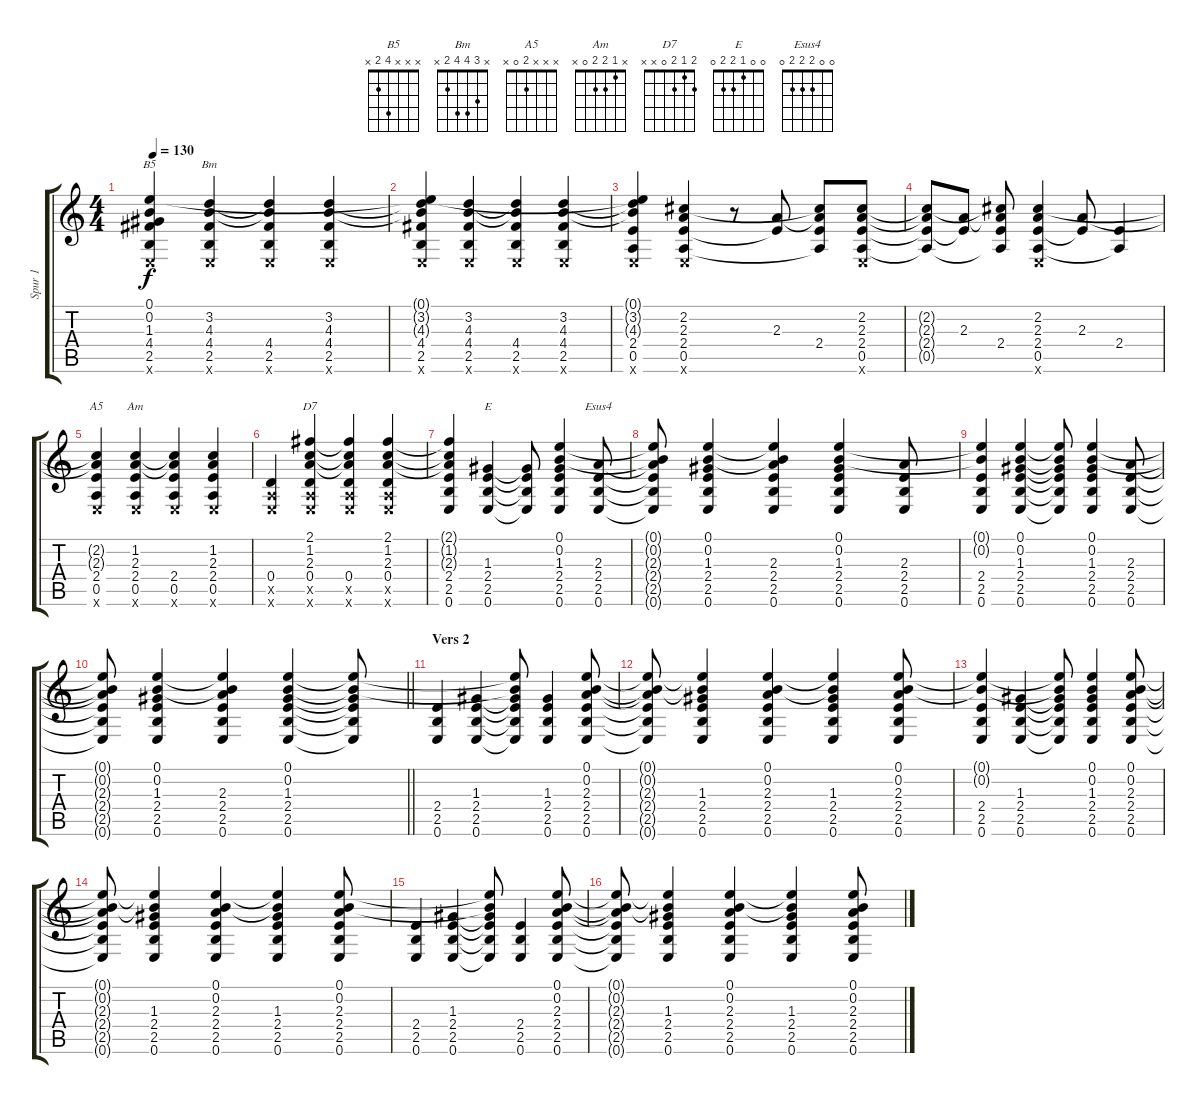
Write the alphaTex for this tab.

\track ("Spur 1" "Spur 1") {instrument acousticguitarnylon}
\staff {score tabs}
\tuning (E4 B3 G3 D3 A2 E2) {hide}
\chord ("B5" x x x 4 2 x)
\chord ("Bm" x 3 4 4 2 x)
\chord ("A5" x x x 2 0 x)
\chord ("Am" x 1 2 2 0 x)
\chord ("D7" 2 1 2 0 x x)
\chord ("E" 0 0 1 2 2 0)
\chord ("Esus4" 0 0 2 2 2 0)
\ts (4 4)
\tempo 130
\clef g2
\ks c
(0.1{t} 0.2{t} 1.3{t} 4.4 2.5 0.6{x}).4{ch "B5" dy f} (3.2 4.3 4.4 2.5 0.6{x}).4{ch "Bm"} (3.2{t} 4.3{t} 4.4 2.5 0.6{x}).4 (3.2 4.3 4.4 2.5 0.6{x}).4 |
(0.1{t} 3.2{t} 4.3{t} 4.4 2.5 0.6{x}).4 (3.2 4.3 4.4 2.5 0.6{x}).4 (3.2{t} 4.3{t} 4.4 2.5 0.6{x}).4 (3.2 4.3 4.4 2.5 0.6{x}).4 |
(0.1{t} 3.2{t} 4.3{t} 2.4 0.5 0.6{x}).4 (2.2 2.3 2.4 0.5 0.6{x}).4 r.8 (2.3 2.4{t}).8 (2.2{t} 2.3{t} 2.4 0.5{t}).8 (2.2 2.3 2.4 0.5 0.6{x}).8 |
(2.2{t} 2.3{t} 2.4{t} 0.5{t}).8 (2.3 2.4{t}).8 (2.2{t} 2.3{t} 2.4 0.5{t}).8 (2.2 2.3 2.4 0.5 0.6{x}).4 (2.3 2.4{t}).8 (2.4 0.5{t}).4 |
(2.2{t} 2.3{t} 2.4 0.5 0.6{x}).4{ch "A5"} (1.2 2.3 2.4 0.5 0.6{x}).4{ch "Am"} (1.2{t} 2.3{t} 2.4 0.5 0.6{x}).4 (1.2 2.3 2.4 0.5 0.6{x}).4 |
(0.4 0.5{x} 0.6{x}).4 (2.1 1.2 2.3 0.4 0.5{x} 0.6{x}).4{ch "D7"} (2.1{t} 1.2{t} 2.3{t} 0.4 0.5{x} 0.6{x}).4 (2.1 1.2 2.3 0.4 0.5{x} 0.6{x}).4 |
(2.1{t} 1.2{t} 2.3{t} 2.4 2.5 0.6).4 (1.3 2.4 2.5 0.6).4{ch "E"} (1.3{t} 2.4{t} 2.5{t} 0.6{t}).8 (0.1 0.2 1.3 2.4 2.5 0.6).4 (2.3 2.4 2.5 0.6).8{ch "Esus4"} |
(0.1{t} 0.2{t} 2.3{t} 2.4{t} 2.5{t} 0.6{t}).8 (0.1 0.2 1.3 2.4 2.5 0.6).4 (0.1{t} 0.2{t} 2.3 2.4 2.5 0.6).4 (0.1 0.2 1.3 2.4 2.5 0.6).4 (2.3 2.4 2.5 0.6).8 |
(0.1{t} 0.2{t} 2.4 2.5 0.6).4 (0.1 0.2 1.3 2.4 2.5 0.6).4 (0.1{t} 0.2{t} 1.3{t} 2.4{t} 2.5{t} 0.6{t}).8 (0.1 0.2 1.3 2.4 2.5 0.6).4 (2.3 2.4 2.5 0.6).8 |
\barLineRight lightlight
(0.1{t} 0.2{t} 2.3{t} 2.4{t} 2.5{t} 0.6{t}).8 (0.1 0.2 1.3 2.4 2.5 0.6).4 (0.1{t} 0.2{t} 2.3 2.4 2.5 0.6).4 (0.1 0.2 1.3 2.4 2.5 0.6).4 (0.1{t} 0.2{t} 1.3{t} 2.4{t} 2.5{t} 0.6{t}).8 |
\section ("" "Vers 2")
(2.4 2.5 0.6).4 (1.3 2.4 2.5 0.6).4 (0.1{t} 0.2{t} 1.3{t} 2.4{t} 2.5{t} 0.6{t}).8 (1.3 2.4 2.5 0.6).4 (0.1 0.2 2.3 2.4 2.5 0.6).8 |
(0.1{t} 0.2{t} 2.3{t} 2.4{t} 2.5{t} 0.6{t}).8 (0.1{t} 0.2{t} 1.3 2.4 2.5 0.6).4 (0.1 0.2 2.3 2.4 2.5 0.6).4 (0.1{t} 0.2{t} 1.3 2.4 2.5 0.6).4 (0.1 0.2 2.3 2.4 2.5 0.6).8 |
(0.1{t} 0.2{t} 2.4 2.5 0.6).4 (1.3 2.4 2.5 0.6).4 (0.1{t} 0.2{t} 1.3{t} 2.4{t} 2.5{t} 0.6{t}).8 (0.1 0.2 1.3 2.4 2.5 0.6).4 (0.1 0.2 2.3 2.4 2.5 0.6).8 |
(0.1{t} 0.2{t} 2.3{t} 2.4{t} 2.5{t} 0.6{t}).8 (0.1{t} 0.2{t} 1.3 2.4 2.5 0.6).4 (0.1 0.2 2.3 2.4 2.5 0.6).4 (0.1{t} 0.2{t} 1.3 2.4 2.5 0.6).4 (0.1 0.2 2.3 2.4 2.5 0.6).8 |
(2.4 2.5 0.6).4 (1.3 2.4 2.5 0.6).4 (0.1{t} 0.2{t} 1.3{t} 2.4{t} 2.5{t} 0.6{t}).8 (2.4 2.5 0.6).4 (0.1 0.2 2.3 2.4 2.5 0.6).8 |
(0.1{t} 0.2{t} 2.3{t} 2.4{t} 2.5{t} 0.6{t}).8 (0.1{t} 0.2{t} 1.3 2.4 2.5 0.6).4 (0.1 0.2 2.3 2.4 2.5 0.6).4 (0.1{t} 0.2{t} 1.3 2.4 2.5 0.6).4 (0.1 0.2 2.3 2.4 2.5 0.6).8
